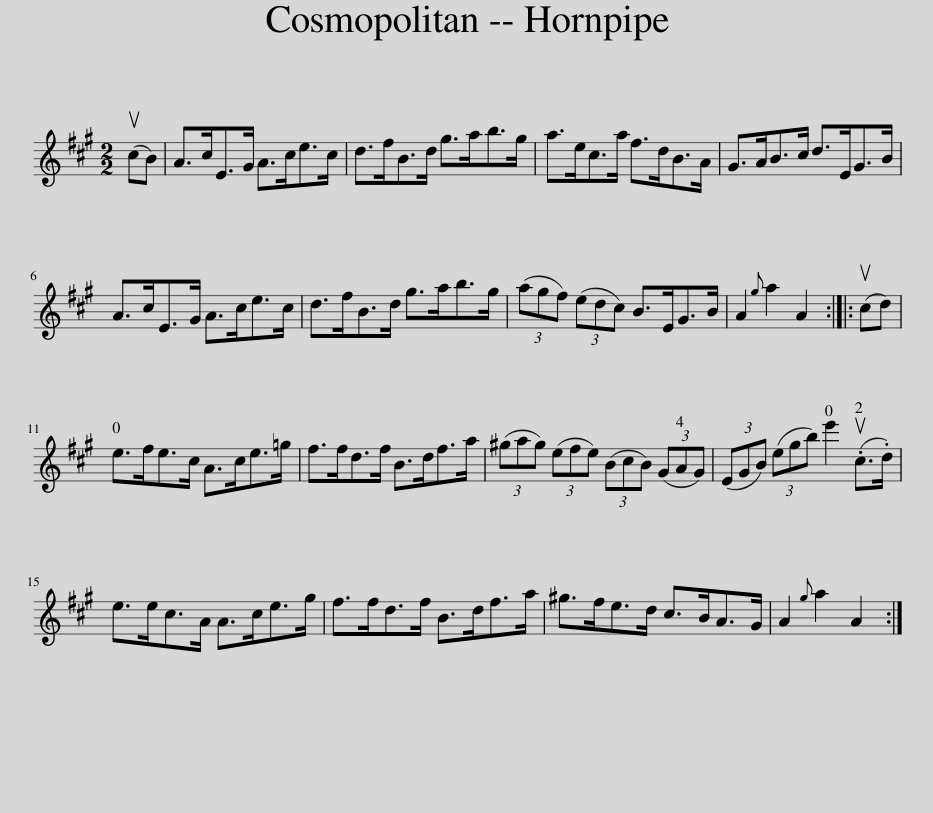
X:1
L:1/8
M:2/2
I:linebreak $
K:A
V:1 treble
V:1
 (ucB) | A>cE>G A>ce>c | d>fB>d g>ab>g | a>ec>a f>dB>A | G>AB>c d>EG>B |$ %5
 A>cE>G A>ce>c | d>fB>d g>ab>g | (3(agf) (3(edc) B>EG>B | A2{g} a2 A2 :: (ucd) |$ %10
 e>fe>c A>ce>=g | f>fd>f B>df>a | (3(^gag) (3(efe) (3(BcB) (3(GAG) | (3(EGB) (3(egb) e'2 (.uc>.d) |$ e>ec>A A>ce>g | %15
 f>fd>f B>df>a | ^g>fe>d c>BA>G | A2{g} a2 A2 :| %18
